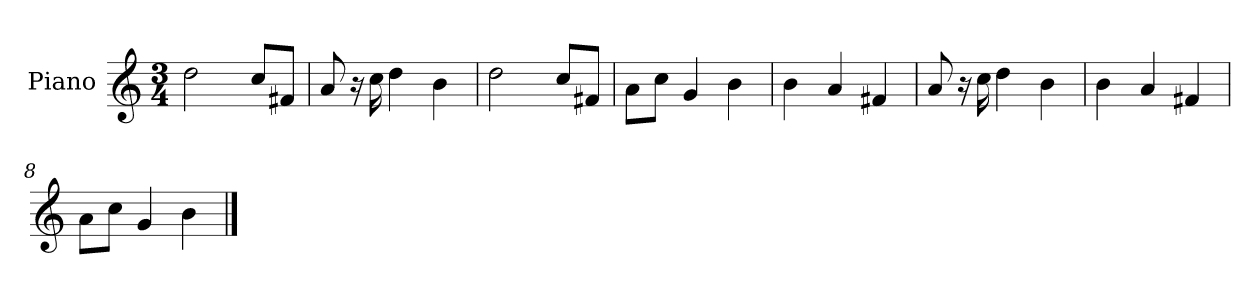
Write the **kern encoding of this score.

**kern
*part1
*staff1
*I"Piano
*I'P-no
*clefG2
*k[]
*M3/4
*MM182
=1
2dd\
8cc/L
8f#X/J
=2
8a/
16r
16cc\
4dd\
4b\
=3
2dd\
8cc/L
8f#X/J
=4
8a\L
8cc\J
4g/
4b\
=5
4b\
4a/
4f#X/
=6
8a/
16r
16cc\
4dd\
4b\
=7
4b\
4a/
4f#X/
=8
8a\L
8cc\J
4g/
4b\
==
*-
